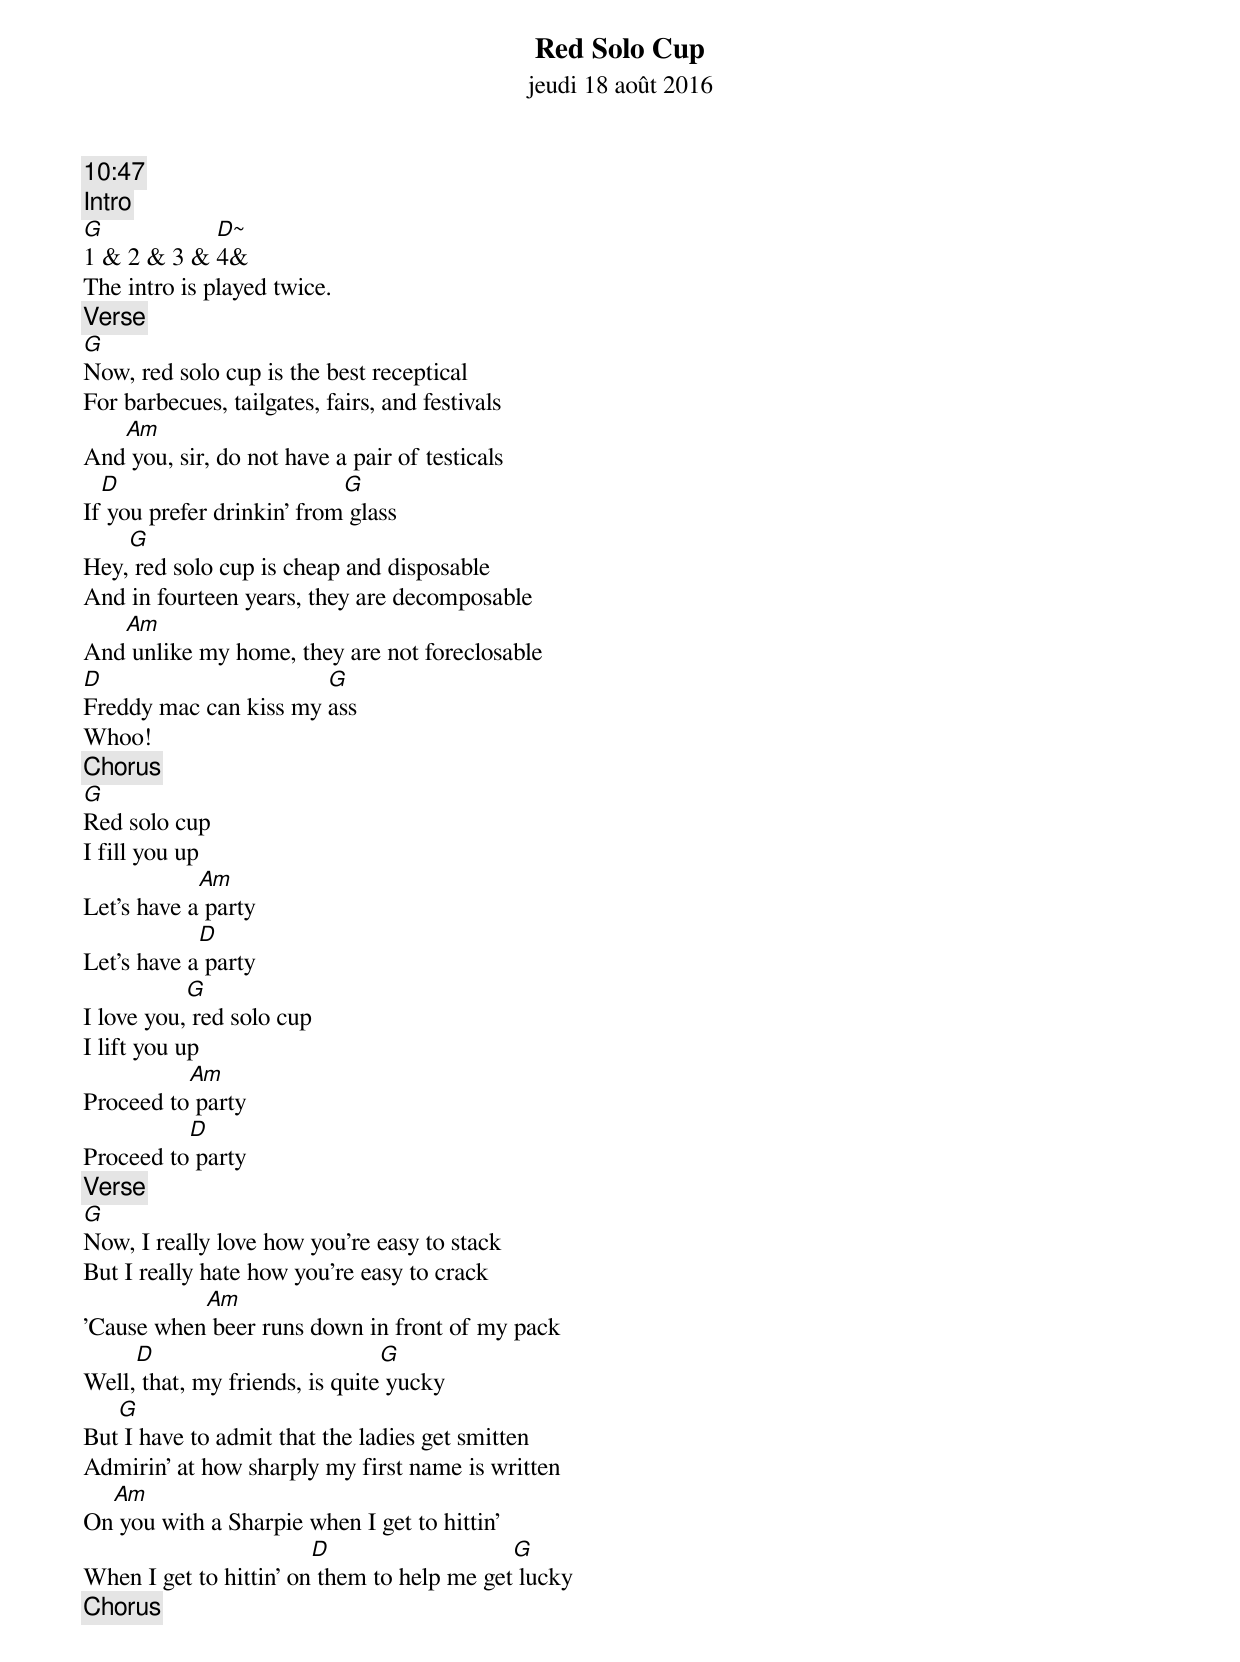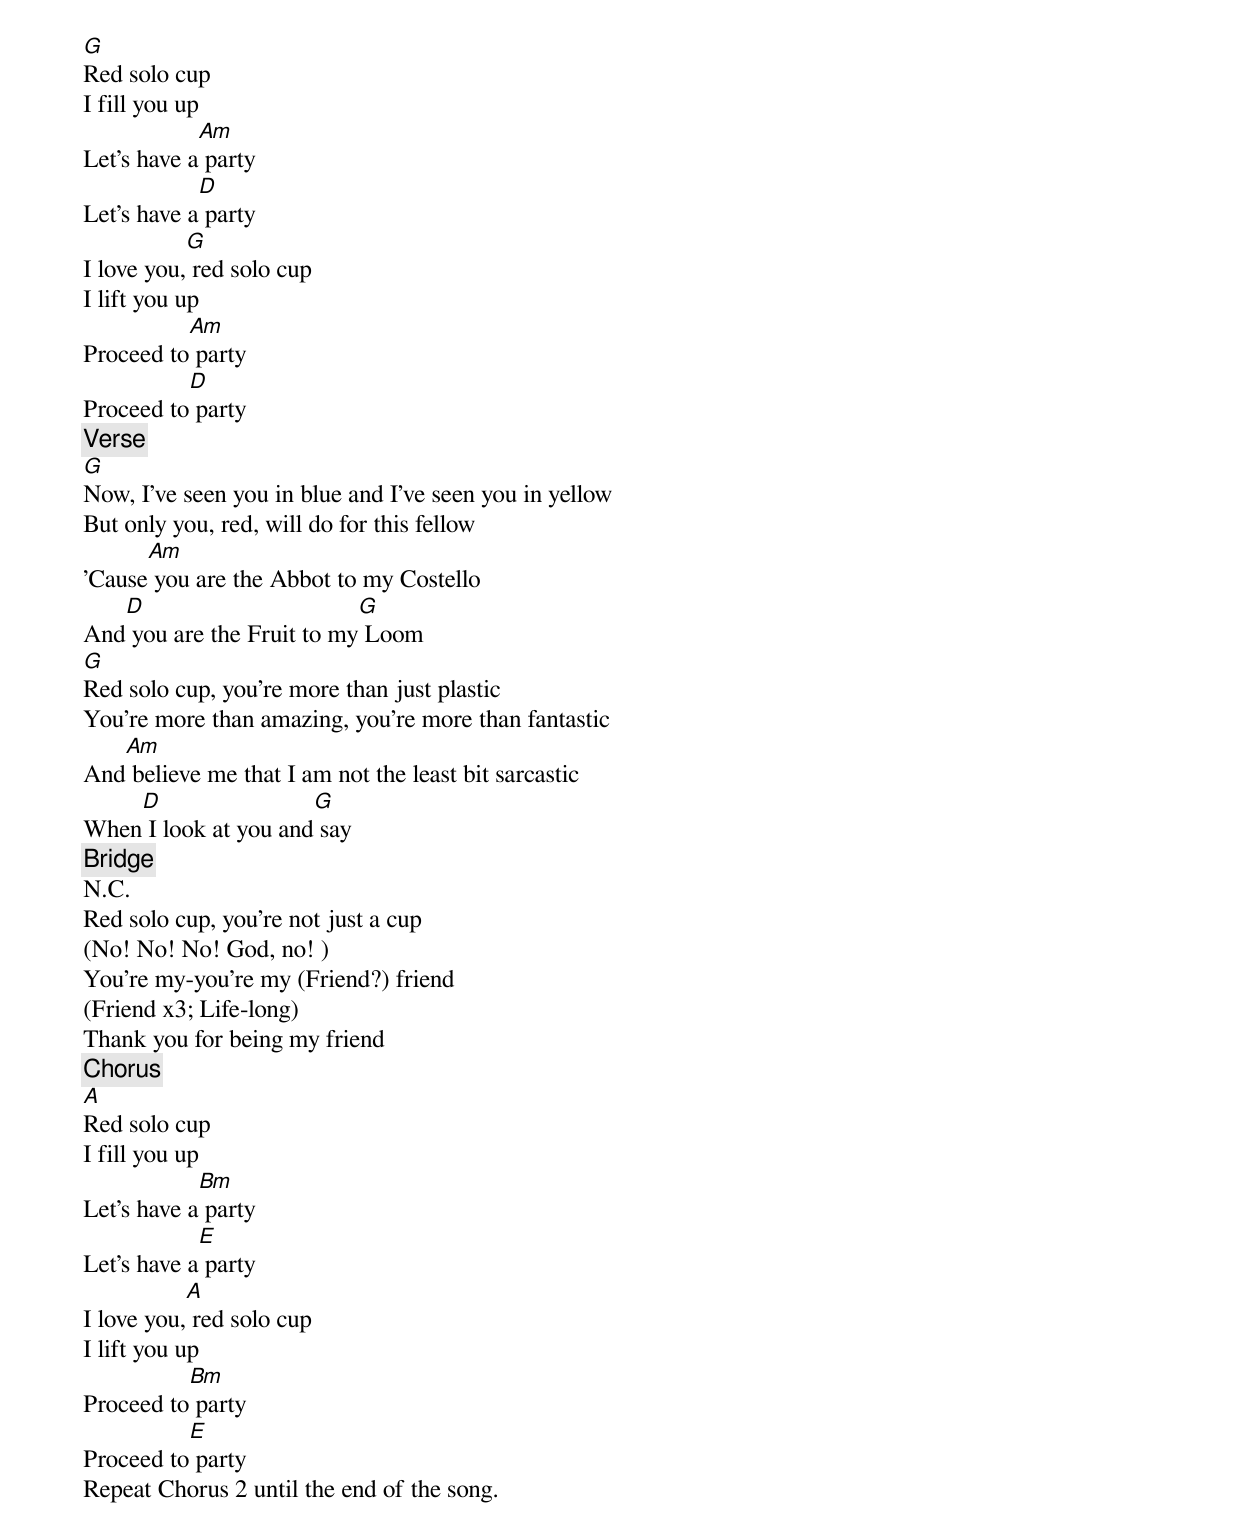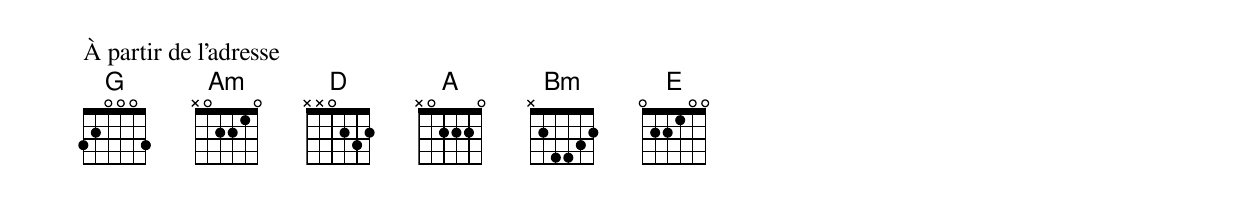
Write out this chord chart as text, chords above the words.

Red Solo Cup
jeudi 18 août 2016
10:47
[Intro]
G           D~
1 & 2 & 3 & 4&
The intro is played twice.
[Verse]
G
Now, red solo cup is the best receptical
For barbecues, tailgates, fairs, and festivals
   Am
And you, sir, do not have a pair of testicals
  D                        G
If you prefer drinkin' from glass
    G
Hey, red solo cup is cheap and disposable
And in fourteen years, they are decomposable
   Am
And unlike my home, they are not foreclosable
D                      G
Freddy mac can kiss my ass
Whoo!
[Chorus]
G
Red solo cup
I fill you up
            Am
Let's have a party
            D
Let's have a party
           G
I love you, red solo cup
I lift you up
          Am
Proceed to party
          D
Proceed to party
[Verse]
G
Now, I really love how you're easy to stack
But I really hate how you're easy to crack
           Am
'Cause when beer runs down in front of my pack
     D                          G
Well, that, my friends, is quite yucky
   G
But I have to admit that the ladies get smitten
Admirin' at how sharply my first name is written
  Am
On you with a Sharpie when I get to hittin'
                        D                   G
When I get to hittin' on them to help me get lucky
[Chorus]
G
Red solo cup
I fill you up
            Am
Let's have a party
            D
Let's have a party
           G
I love you, red solo cup
I lift you up
          Am
Proceed to party
          D
Proceed to party
[Verse]
G
Now, I've seen you in blue and I've seen you in yellow
But only you, red, will do for this fellow
      Am
'Cause you are the Abbot to my Costello
   D                       G
And you are the Fruit to my Loom
G
Red solo cup, you're more than just plastic
You're more than amazing, you're more than fantastic
   Am
And believe me that I am not the least bit sarcastic
    D                 G
When I look at you and say
[Bridge]
N.C.
Red solo cup, you're not just a cup
(No! No! No! God, no! )
You're my-you're my (Friend?) friend
(Friend x3; Life-long)
Thank you for being my friend
[Chorus]
A
Red solo cup
I fill you up
            Bm
Let's have a party
            E
Let's have a party
           A
I love you, red solo cup
I lift you up
          Bm
Proceed to party
          E
Proceed to party
Repeat Chorus 2 until the end of the song.

À partir de l’adresse <https://tabs.ultimate-guitar.com/t/toby_keith/red_solo_cup_crd.htm>
